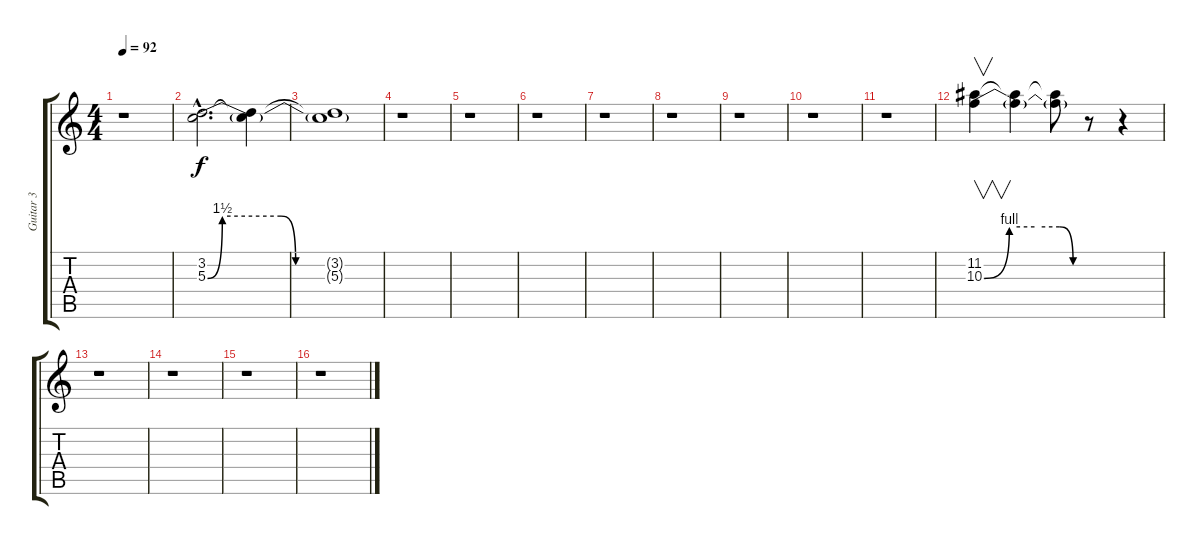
\track ("Guitar 3" "Guitar 3") {instrument distortionguitar}
\staff {score tabs}
\tuning (E4 B3 G3 D3 G2 C2) {hide}
\ts (4 4)
\tempo 92
\clef g2
\ks c
r.1{dy f} |
(3.2{hac} 5.3{be (custom 0 0 5 6 25 6 30 0 60 0) hac}).2{d} (3.2{t} 5.3{t}).4 |
(3.2{t} 5.3{t}).1 |
r.1 |
r.1 |
r.1 |
r.1 |
r.1 |
r.1 |
r.1 |
r.1 |
(11.2 10.3{be (custom 0 0 15 4 30 4 45 4 53 0 60 0)}).4{v} (11.2{t} 10.3{t}).4 (11.2{t} 10.3{t}).8 r.8 r.4 |
r.1 |
r.1 |
r.1 |
r.1
